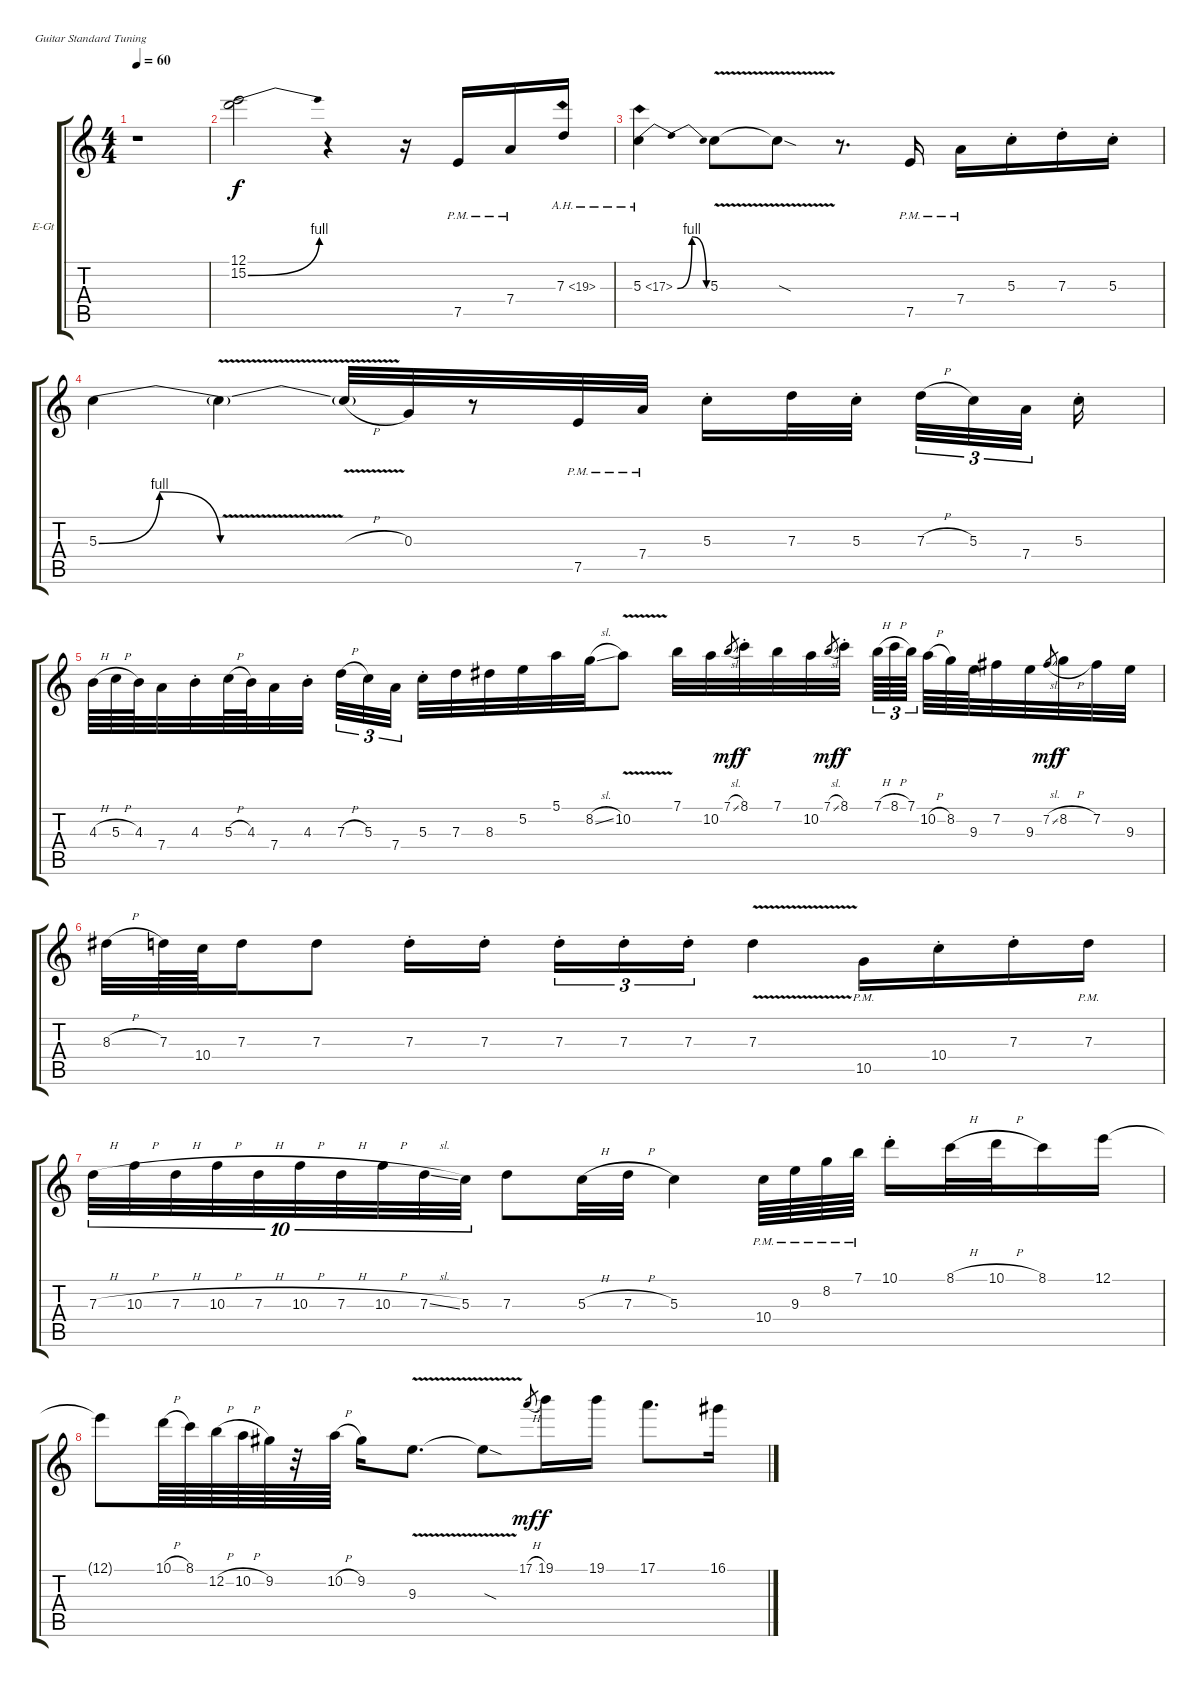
\bracketExtendMode groupsimilarinstruments
\firstSystemTrackNameOrientation horizontal
\otherSystemsTrackNameOrientation horizontal
\track ("Ñîëî" "E-Gt") {instrument overdrivenguitar}
\staff {score tabs}
\tuning (E4 B3 G3 D3 A2 E2)
\ts (4 4)
\tempo 60
\clef g2
\ks c
r.1{dy f} |
(12.1 15.2{be (bend 0 0 60 4)}).2 r.4 r.16 7.5{pm}.16 7.4{pm}.16 7.3{ah 12}.16 |
5.3{be (bendrelease 0 0 30 4 30 4 60 0) ah 12}.4 5.3{v}.8 5.3{v sod t}.8 r.8{d} 7.5{pm}.16 7.4{pm}.16 5.3{st}.16 7.3{st}.16 5.3{st}.16 |
5.3{be (bendrelease 0 0 30 4 30 4 60 0)}.4 5.3{v t}.4 5.3{v h t}.32 0.3.32 r.8 7.5{pm}.32 7.4{pm}.32 5.3{st}.16 7.3.32 5.3{st}.32 7.3{h}.32{tu (3 2)} 5.3.32{tu (3 2)} 7.4.32{tu (3 2)} 5.3{st}.16 |
4.3{h}.64 5.3{h}.64 4.3.64 7.4.32 4.3{st}.32 5.3{h}.64 4.3.64 7.4.32 4.3{st}.32 7.3{h}.32{tu (3 2)} 5.3.32{tu (3 2)} 7.4.32{tu (3 2)} 5.3{st}.32 7.3.32 8.3.32 5.2.32 5.1.32 8.2{sl}.32 10.2{v}.8 7.1.32 10.2.32 7.1{sl}.8{gr dy mf} 8.1{st}.32{dy f} 7.1.32 10.2.32 7.1{sl}.8{gr dy mf} 8.1{st}.32{dy f} 7.1{h}.64{tu (3 2)} 8.1{h}.64{tu (3 2)} 7.1.64{tu (3 2)} 10.2{h}.64 8.2.64 9.3.64 7.2.32 9.3.32 7.2{sl}.8{gr dy mf} 8.2{h}.32{dy f} 7.2.32 9.3.32 |
8.3{h}.32 7.3.64 10.4.64 7.3.16 7.3.8 7.3{st}.16 7.3{st}.16 7.3{st}.16{tu (3 2)} 7.3{st}.16{tu (3 2)} 7.3{st}.16{tu (3 2)} 7.3{v}.4 10.5{pm}.16 10.4{st}.16 7.3{st}.16 7.3{pm}.16 |
7.3{h}.32{tu (10 8)} 10.3{h}.32{tu (10 8)} 7.3{h}.32{tu (10 8)} 10.3{h}.32{tu (10 8)} 7.3{h}.32{tu (10 8)} 10.3{h}.32{tu (10 8)} 7.3{h}.32{tu (10 8)} 10.3{h}.32{tu (10 8)} 7.3{sl}.32{tu (10 8)} 5.3.32{tu (10 8)} 7.3.8 5.3{h}.32 7.3{h}.32 5.3.4 10.4{pm}.64 9.3{pm}.64 8.2{pm}.64 7.1{pm}.64 10.1{st}.16 8.1{h}.32 10.1{h}.32 8.1.16 12.1.16 |
12.1{t}.8 10.1{h}.64 8.1.64 12.2{h}.64 10.2{h}.64 9.2.64 r.32 10.2{h}.64 9.2.16 9.3{v}.8{d} 9.3{v sod t}.8 17.1{h}.8{gr dy mf} 19.1.16{dy f} 19.1.16 17.1.8{d} 16.1.16
